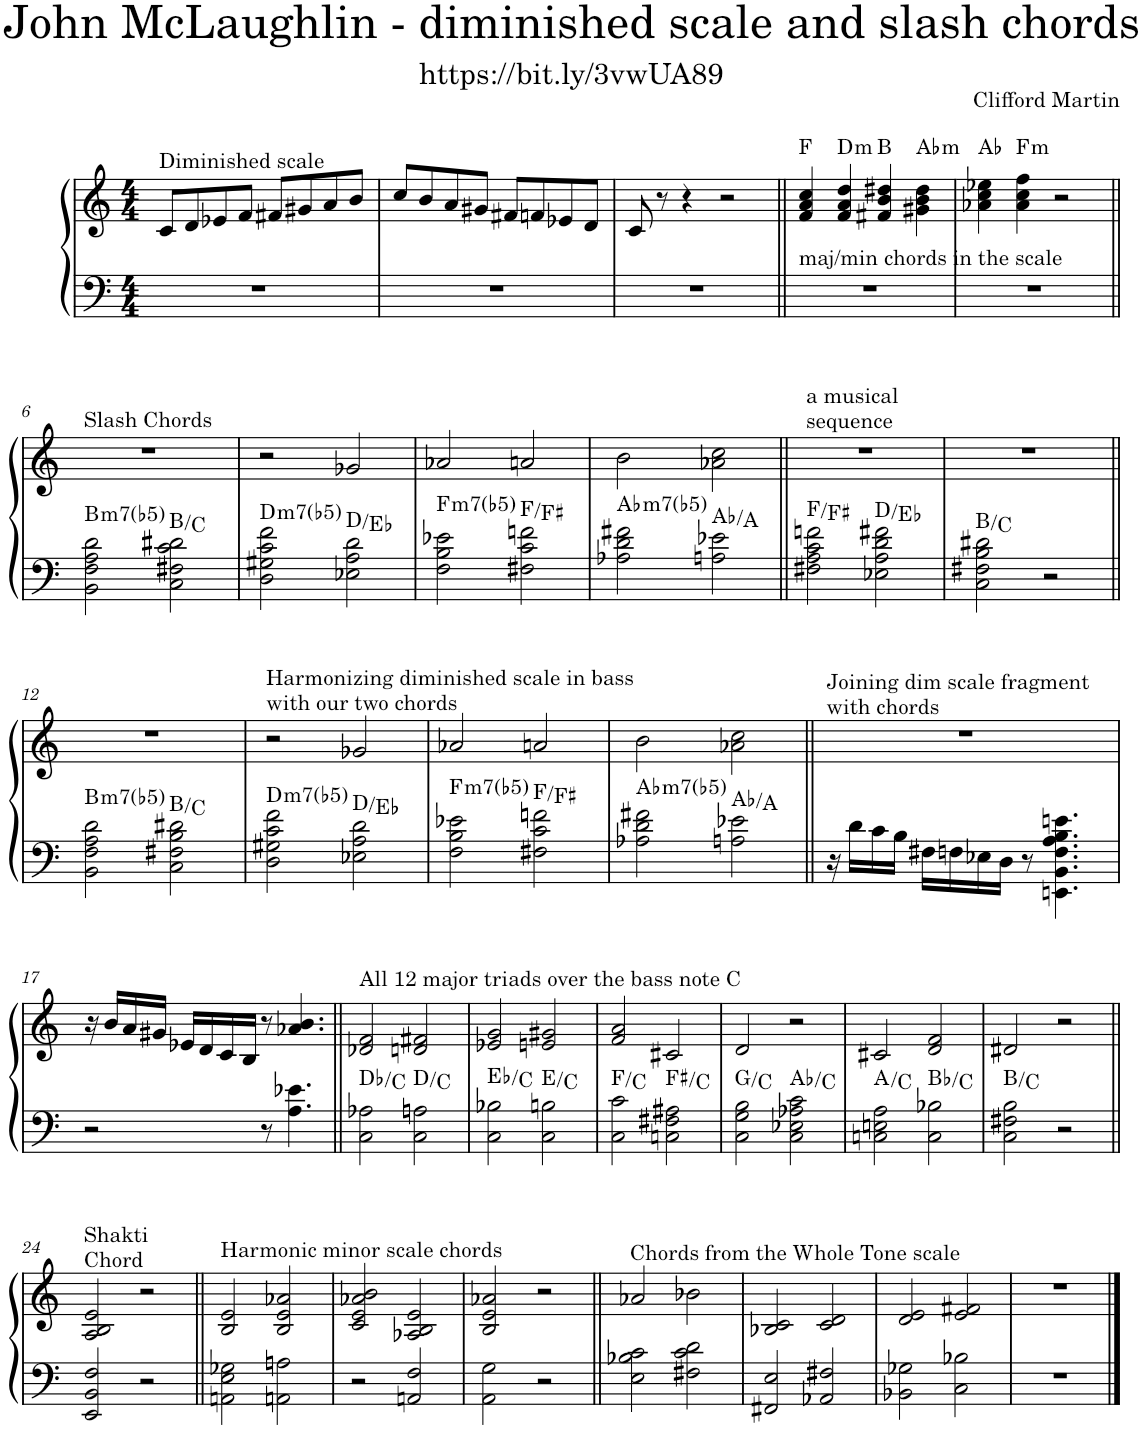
**kern	**kern	**harte
*part1	*part1	*part1
*staff2	*staff1	*
*I"Piano	*	*
*I'Pno.	*	*
*clefF4	*clefG2	*
*k[]	*k[]	*
*M4/4	*M4/4	*
=1	=1	=1
!	!LO:TX:a:t=Diminished scale	!
1r	8c/L	.
.	8d/	.
.	8e-X/	.
.	8f/J	.
.	8f#X/L	.
.	8g#X/	.
.	8a/	.
.	8b/J	.
=2	=2	=2
1r	8cc/L	.
.	8b/	.
.	8a/	.
.	8g#X/J	.
.	8f#X/L	.
.	8fn/	.
.	8e-X/	.
.	8d/J	.
=3	=3	=3
1r	8c/	.
.	8r	.
.	4r	.
.	2r	.
=4||	=4||	=4||
!	!LO:TX:b:t=maj/min chords in the scale	!
1r	4f/ 4a/ 4cc/	F:maj
!	!	!LO:H:kt=m
.	4f/ 4a/ 4dd/	D:min
.	4f#X/ 4b/ 4dd#X/	B:maj
!	!	!LO:H:kt=m
.	4g#X\ 4b\ 4dd#\	Ab:min
=5	=5	=5
1r	4a-X\ 4cc\ 4ee-X\	Ab:maj
!	!	!LO:H:kt=m
.	4a-\ 4cc\ 4ff\	F:min
.	2r	.
!!LO:LB:g=z
=6||	=6||	=6||
!	!LO:TX:a:t=Slash Chords	!LO:H:kt=m7(b5)
*	*^	*
2BB\ 2F\ 2A\ 2d\	1r	2ryy	B:hdim7
2C\ 2F#X\ 2c\ 2d#X\	.	2ryy	B:maj/b2
=7	=7	=7	=7
!	!	!	!LO:H:kt=m7(b5)
*	*v	*v	*
2D\ 2G#X\ 2c\ 2f\	2r	D:hdim7
2E-X\ 2A\ 2d\	2g-X/	D:maj/b2
=8	=8	=8
!	!	!LO:H:kt=m7(b5)
2F\ 2B\ 2e-X\	2a-X/	F:hdim7
2F#X\ 2c\ 2fn\	2an/	F:maj/#1
=9	=9	=9
!	!	!LO:H:kt=m7(b5)
2A-X\ 2d\ 2f#X\	2b\	Ab:hdim7
2An\ 2e-X\	2a-X\ 2cc\	Ab:maj/#1
=10||	=10||	=10||
!	!LO:TX:a:t=a musical	!
!	!LO:TX:a:t=sequence	!
*	*^	*
2F#X\ 2A\ 2c\ 2fn\	1r	2ryy	F:maj/#1
2E-X\ 2A\ 2d\ 2f#X\	.	2ryy	D:maj/b2
*	*v	*v	*
=11	=11	=11
2C\ 2F#X\ 2B\ 2d#X\	1r	B:maj/b2
2r	.	.
!!LO:LB:g=z
=12||	=12||	=12||
!	!	!LO:H:kt=m7(b5)
*	*^	*
2BB\ 2F\ 2A\ 2d\	1r	2ryy	B:hdim7
2C\ 2F#X\ 2B\ 2d#X\	.	2ryy	B:maj/b2
=13	=13	=13	=13
!	!LO:TX:a:t=Harmonizing diminished scale in bass	!	!
!	!LO:TX:a:t=with our two chords	!	!LO:H:kt=m7(b5)
*	*v	*v	*
2D\ 2G#X\ 2c\ 2f\	2r	D:hdim7
2E-X\ 2A\ 2d\	2g-X/	D:maj/b2
=14	=14	=14
!	!	!LO:H:kt=m7(b5)
2F\ 2B\ 2e-X\	2a-X/	F:hdim7
2F#X\ 2c\ 2fn\	2an/	F:maj/#1
=15	=15	=15
!	!	!LO:H:kt=m7(b5)
2A-X\ 2d\ 2f#X\	2b\	Ab:hdim7
2An\ 2e-X\	2a-X\ 2cc\	Ab:maj/#1
=16||	=16||	=16||
!	!LO:TX:a:t=Joining dim scale fragment	!
!	!LO:TX:a:t=with chords	!
16r	1r	.
16d\LL	.	.
16c\	.	.
16B\JJ	.	.
16F#X\LL	.	.
16Fn\	.	.
16E-X\	.	.
16D\JJ	.	.
8r	.	.
4.EEn\ 4.BB\ 4.F\ 4.A\ 4.B\ 4.en\	.	.
!!LO:LB:g=z
=17	=17	=17
2r	16r	.
.	16b/LL	.
.	16a/	.
.	16g#X/JJ	.
.	16e-X/LL	.
.	16d/	.
.	16c/	.
.	16B/JJ	.
8r	8r	.
4.A\ 4.e-X\	4.a-X/ 4.b/	.
=18||	=18||	=18||
!	!LO:TX:a:t=All 12 major triads over the bass note C	!
2C\ 2A-X\	2d-X/ 2f/	Db:maj/7
2C\ 2An\	2dn/ 2f#X/	D:maj/b7
=19	=19	=19
2C\ 2B-X\	2e-X/ 2g/	Eb:maj/6
2C\ 2Bn\	2en/ 2g#X/	E:maj/b6
=20	=20	=20
2C\ 2c\	2f/ 2a/	F:maj/5
2Cn\ 2F#X\ 2A#X\	2c#X/	F#:maj/b5
=21	=21	=21
2C\ 2G\ 2B\	2d/	G:maj/4
2C\ 2E-X\ 2A-X\ 2c\	2r	Ab:maj/3
=22	=22	=22
2Cn\ 2En\ 2A\	2c#X/	A:maj/b3
2C\ 2B-X\	2d/ 2f/	Bb:maj/2
=23	=23	=23
2C\ 2F#X\ 2B\	2d#X/	B:maj/b2
2r	2r	.
!!LO:LB:g=z
=24||	=24||	=24||
!	!LO:TX:a:t=Shakti	!
!	!LO:TX:a:t=Chord	!
2EE/ 2BB/ 2F/	2A/ 2B/ 2e/	.
2r	2r	.
=25||	=25||	=25||
!	!LO:TX:a:t=Harmonic minor scale chords	!
2AAn\ 2E\ 2G-X\	2B/ 2e/	.
2AAn\ 2An\	2B/ 2e/ 2a-X/	.
=26	=26	=26
2r	2c/ 2e/ 2a-X/ 2b/	.
2AAn/ 2F/	2A-X/ 2B/ 2e/	.
=27	=27	=27
2AA\ 2G\	2B/ 2e/ 2a-X/	.
2r	2r	.
=28||	=28||	=28||
!	!LO:TX:a:t=Chords from the Whole Tone scale	!
2E\ 2B-X\ 2c\	2a-X/	.
2F#X\ 2c\ 2d\	2b-X\	.
=29	=29	=29
2FF#X/ 2E/	2B-X/ 2c/	.
2AA-X/ 2F#X/	2c/ 2d/	.
=30	=30	=30
2BB-X\ 2G-X\	2d/ 2e/	.
2C\ 2B-X\	2e/ 2f#X/	.
=31	=31	=31
1r	1r	.
==	==	==
*-	*-	*-
